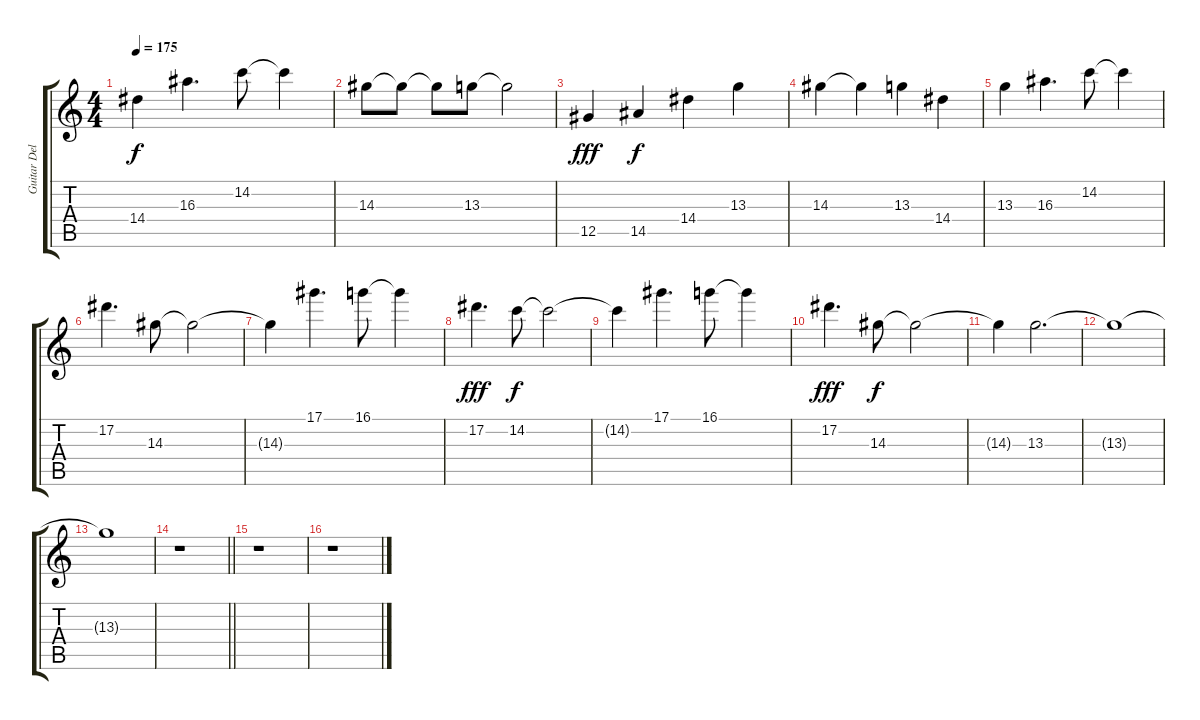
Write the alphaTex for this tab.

\track ("Guitar Delay | Josh" "Guitar Del") {instrument overdrivenguitar}
\staff {score tabs}
\tuning (Eb4 Bb3 Gb3 Db3 Ab2 Db2) {hide}
\ts (4 4)
\tempo 175
\clef g2
\ks c
14.4{t}.4{dy f} 16.3.4{d} 14.2.8 14.2{t}.4 |
14.3.8 14.3{t}.8 14.3{t}.8 13.3.8 13.3{t}.2 |
12.5.4{dy fff} 14.5.4{dy f} 14.4.4 13.3.4 |
14.3.4 14.3{t}.4 13.3.4 14.4.4 |
13.3.4 16.3.4{d} 14.2.8 14.2{t}.4 |
17.2.4{d} 14.3.8 14.3{t}.2 |
14.3{t}.4 17.1.4{d} 16.1.8 16.1{t}.4 |
17.2.4{d dy fff} 14.2.8{dy f} 14.2{t}.2 |
14.2{t}.4 17.1.4{d} 16.1.8 16.1{t}.4 |
17.2.4{d dy fff} 14.3.8{dy f} 14.3{t}.2 |
14.3{t}.4 13.3.2{d} |
13.3{t}.1 |
13.3{t}.1 |
\barLineRight lightlight
r.1 |
\section ("" "")
r.1 |
r.1
